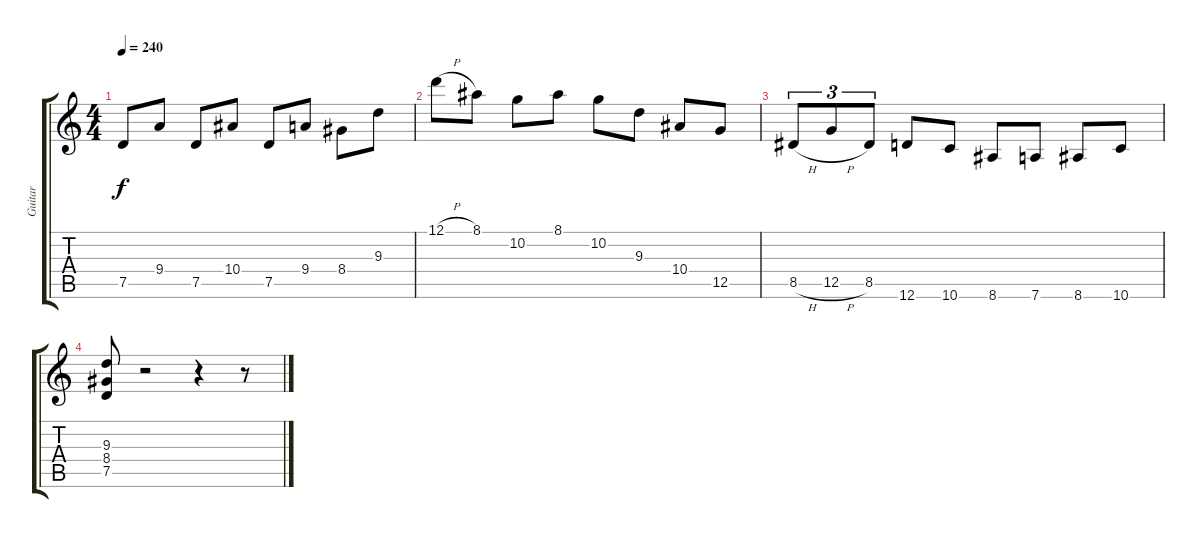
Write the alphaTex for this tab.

\track ("Guitar" "Guitar") {instrument distortionguitar}
\staff {score tabs}
\tuning (D4 A3 F3 C3 G2 D2) {hide}
\ts (4 4)
\tempo 240
\clef g2
\ks c
7.5.8{dy f} 9.4.8 7.5.8 10.4.8 7.5.8 9.4.8 8.4.8 9.3.8 |
12.1{h}.8 8.1.8 10.2.8 8.1.8 10.2.8 9.3.8 10.4.8 12.5.8 |
8.5{h}.8{tu (3 2)} 12.5{h}.8{tu (3 2)} 8.5.8{tu (3 2)} 12.6.8 10.6.8 8.6.8 7.6.8 8.6.8 10.6.8 |
(9.3 8.4 7.5).8 r.2 r.4 r.8
